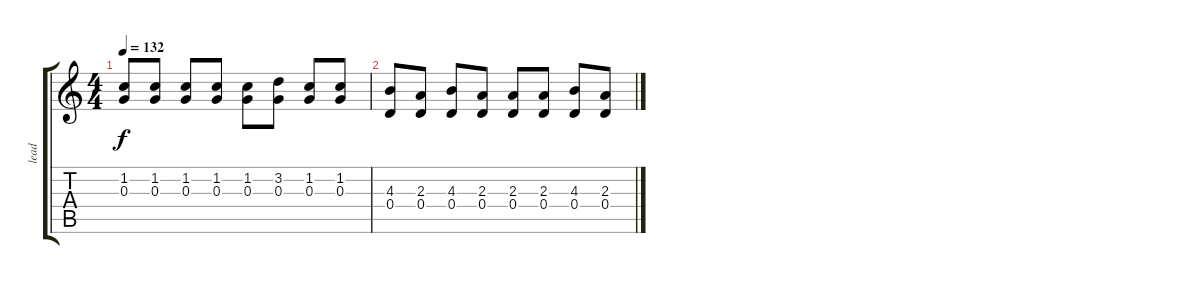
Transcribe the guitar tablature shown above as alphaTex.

\track ("lead" "lead") {instrument electricguitarclean}
\staff {score tabs}
\tuning (E4 B3 G3 D3 A2 E2) {hide}
\ts (4 4)
\tempo 132
\clef g2
\ks c
(1.2 0.3).8{dy f} (1.2 0.3).8 (1.2 0.3).8 (1.2 0.3).8 (1.2 0.3).8 (3.2 0.3).8 (1.2 0.3).8 (1.2 0.3).8 |
(4.3 0.4).8 (2.3 0.4).8 (4.3 0.4).8 (2.3 0.4).8 (2.3 0.4).8 (2.3 0.4).8 (4.3 0.4).8 (2.3 0.4).8
